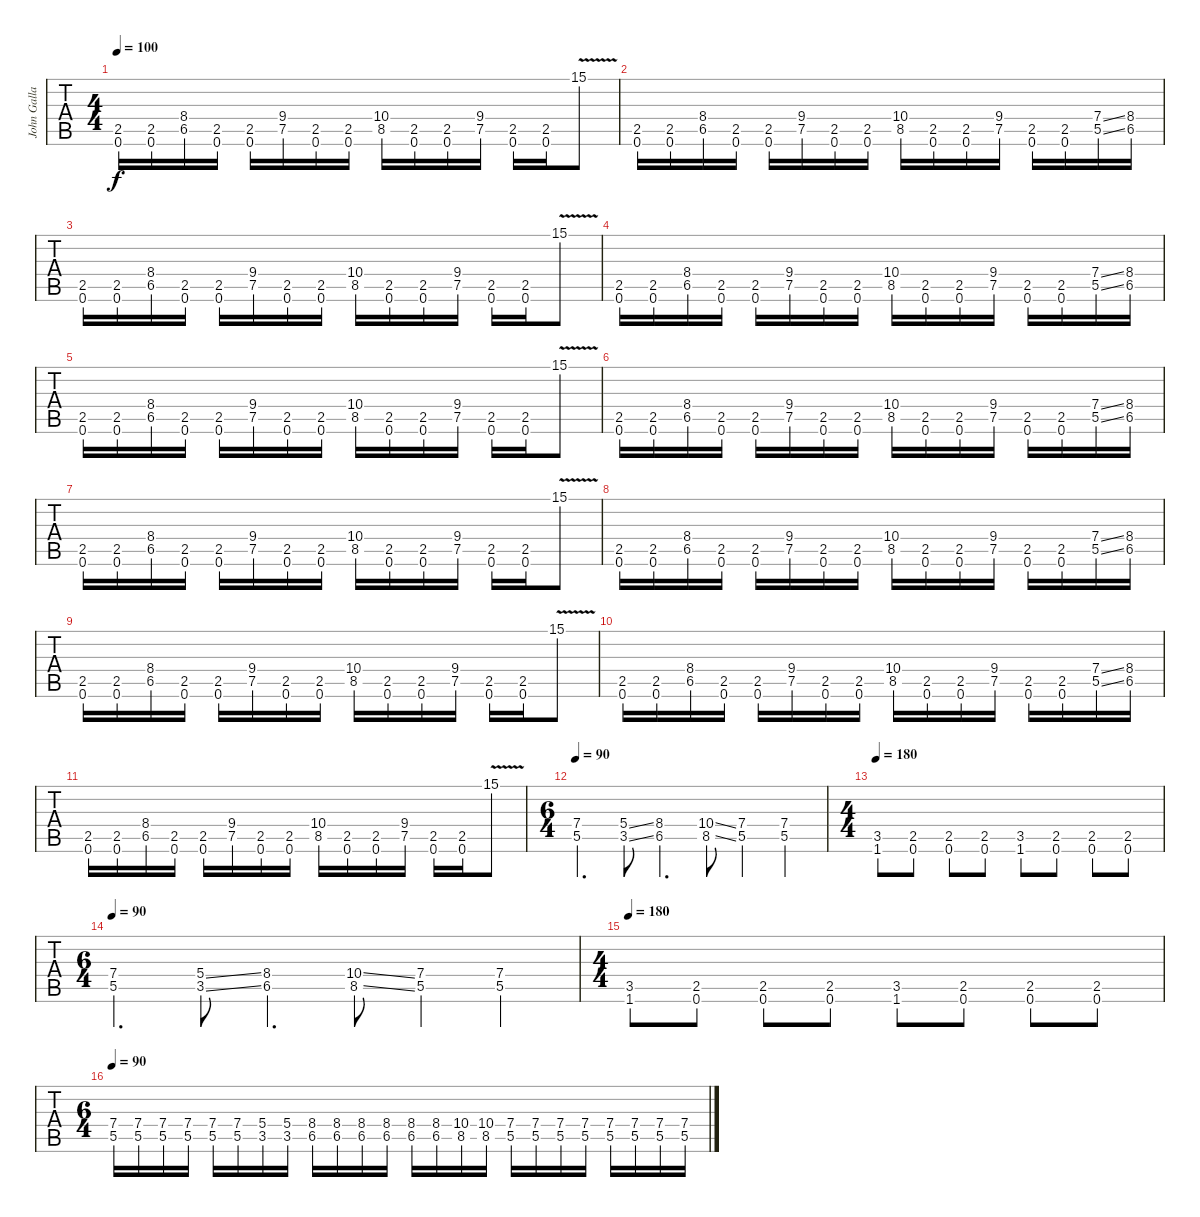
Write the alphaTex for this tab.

\track ("John Gallagher" "John Galla") {instrument distortionguitar}
\staff {tabs}
\tuning (Db4 Ab3 E3 B2 Gb2 Db2) {hide}
\ts (4 4)
\tempo 100
\clef g2
\ks c
(2.5 0.6).16{dy f} (2.5 0.6).16 (8.4 6.5).16 (2.5 0.6).16 (2.5 0.6).16 (9.4 7.5).16 (2.5 0.6).16 (2.5 0.6).16 (10.4 8.5).16 (2.5 0.6).16 (2.5 0.6).16 (9.4 7.5).16 (2.5 0.6).16 (2.5 0.6).16 15.1{v}.8 |
(2.5 0.6).16 (2.5 0.6).16 (8.4 6.5).16 (2.5 0.6).16 (2.5 0.6).16 (9.4 7.5).16 (2.5 0.6).16 (2.5 0.6).16 (10.4 8.5).16 (2.5 0.6).16 (2.5 0.6).16 (9.4 7.5).16 (2.5 0.6).16 (2.5 0.6).16 (7.4{ss} 5.5{ss}).16 (8.4 6.5).16 |
(2.5 0.6).16 (2.5 0.6).16 (8.4 6.5).16 (2.5 0.6).16 (2.5 0.6).16 (9.4 7.5).16 (2.5 0.6).16 (2.5 0.6).16 (10.4 8.5).16 (2.5 0.6).16 (2.5 0.6).16 (9.4 7.5).16 (2.5 0.6).16 (2.5 0.6).16 15.1{v}.8 |
(2.5 0.6).16 (2.5 0.6).16 (8.4 6.5).16 (2.5 0.6).16 (2.5 0.6).16 (9.4 7.5).16 (2.5 0.6).16 (2.5 0.6).16 (10.4 8.5).16 (2.5 0.6).16 (2.5 0.6).16 (9.4 7.5).16 (2.5 0.6).16 (2.5 0.6).16 (7.4{ss} 5.5{ss}).16 (8.4 6.5).16 |
(2.5 0.6).16 (2.5 0.6).16 (8.4 6.5).16 (2.5 0.6).16 (2.5 0.6).16 (9.4 7.5).16 (2.5 0.6).16 (2.5 0.6).16 (10.4 8.5).16 (2.5 0.6).16 (2.5 0.6).16 (9.4 7.5).16 (2.5 0.6).16 (2.5 0.6).16 15.1{v}.8 |
(2.5 0.6).16 (2.5 0.6).16 (8.4 6.5).16 (2.5 0.6).16 (2.5 0.6).16 (9.4 7.5).16 (2.5 0.6).16 (2.5 0.6).16 (10.4 8.5).16 (2.5 0.6).16 (2.5 0.6).16 (9.4 7.5).16 (2.5 0.6).16 (2.5 0.6).16 (7.4{ss} 5.5{ss}).16 (8.4 6.5).16 |
(2.5 0.6).16 (2.5 0.6).16 (8.4 6.5).16 (2.5 0.6).16 (2.5 0.6).16 (9.4 7.5).16 (2.5 0.6).16 (2.5 0.6).16 (10.4 8.5).16 (2.5 0.6).16 (2.5 0.6).16 (9.4 7.5).16 (2.5 0.6).16 (2.5 0.6).16 15.1{v}.8 |
(2.5 0.6).16 (2.5 0.6).16 (8.4 6.5).16 (2.5 0.6).16 (2.5 0.6).16 (9.4 7.5).16 (2.5 0.6).16 (2.5 0.6).16 (10.4 8.5).16 (2.5 0.6).16 (2.5 0.6).16 (9.4 7.5).16 (2.5 0.6).16 (2.5 0.6).16 (7.4{ss} 5.5{ss}).16 (8.4 6.5).16 |
(2.5 0.6).16 (2.5 0.6).16 (8.4 6.5).16 (2.5 0.6).16 (2.5 0.6).16 (9.4 7.5).16 (2.5 0.6).16 (2.5 0.6).16 (10.4 8.5).16 (2.5 0.6).16 (2.5 0.6).16 (9.4 7.5).16 (2.5 0.6).16 (2.5 0.6).16 15.1{v}.8 |
(2.5 0.6).16 (2.5 0.6).16 (8.4 6.5).16 (2.5 0.6).16 (2.5 0.6).16 (9.4 7.5).16 (2.5 0.6).16 (2.5 0.6).16 (10.4 8.5).16 (2.5 0.6).16 (2.5 0.6).16 (9.4 7.5).16 (2.5 0.6).16 (2.5 0.6).16 (7.4{ss} 5.5{ss}).16 (8.4 6.5).16 |
(2.5 0.6).16 (2.5 0.6).16 (8.4 6.5).16 (2.5 0.6).16 (2.5 0.6).16 (9.4 7.5).16 (2.5 0.6).16 (2.5 0.6).16 (10.4 8.5).16 (2.5 0.6).16 (2.5 0.6).16 (9.4 7.5).16 (2.5 0.6).16 (2.5 0.6).16 15.1{v}.8 |
\ts (6 4)
\tempo 90
(7.4 5.5).4{d} (5.4{ss} 3.5{ss}).8 (8.4 6.5).4{d} (10.4{ss} 8.5{ss}).8 (7.4 5.5).4 (7.4 5.5).4 |
\ts (4 4)
\tempo 180
(3.5 1.6).8 (2.5 0.6).8 (2.5 0.6).8 (2.5 0.6).8 (3.5 1.6).8 (2.5 0.6).8 (2.5 0.6).8 (2.5 0.6).8 |
\ts (6 4)
\tempo 90
(7.4 5.5).4{d} (5.4{ss} 3.5{ss}).8 (8.4 6.5).4{d} (10.4{ss} 8.5{ss}).8 (7.4 5.5).4 (7.4 5.5).4 |
\ts (4 4)
\tempo 180
(3.5 1.6).8 (2.5 0.6).8 (2.5 0.6).8 (2.5 0.6).8 (3.5 1.6).8 (2.5 0.6).8 (2.5 0.6).8 (2.5 0.6).8 |
\ts (6 4)
\tempo 90
(7.4 5.5).16 (7.4 5.5).16 (7.4 5.5).16 (7.4 5.5).16 (7.4 5.5).16 (7.4 5.5).16 (5.4 3.5).16 (5.4 3.5).16 (8.4 6.5).16 (8.4 6.5).16 (8.4 6.5).16 (8.4 6.5).16 (8.4 6.5).16 (8.4 6.5).16 (10.4 8.5).16 (10.4 8.5).16 (7.4 5.5).16 (7.4 5.5).16 (7.4 5.5).16 (7.4 5.5).16 (7.4 5.5).16 (7.4 5.5).16 (7.4 5.5).16 (7.4 5.5).16
